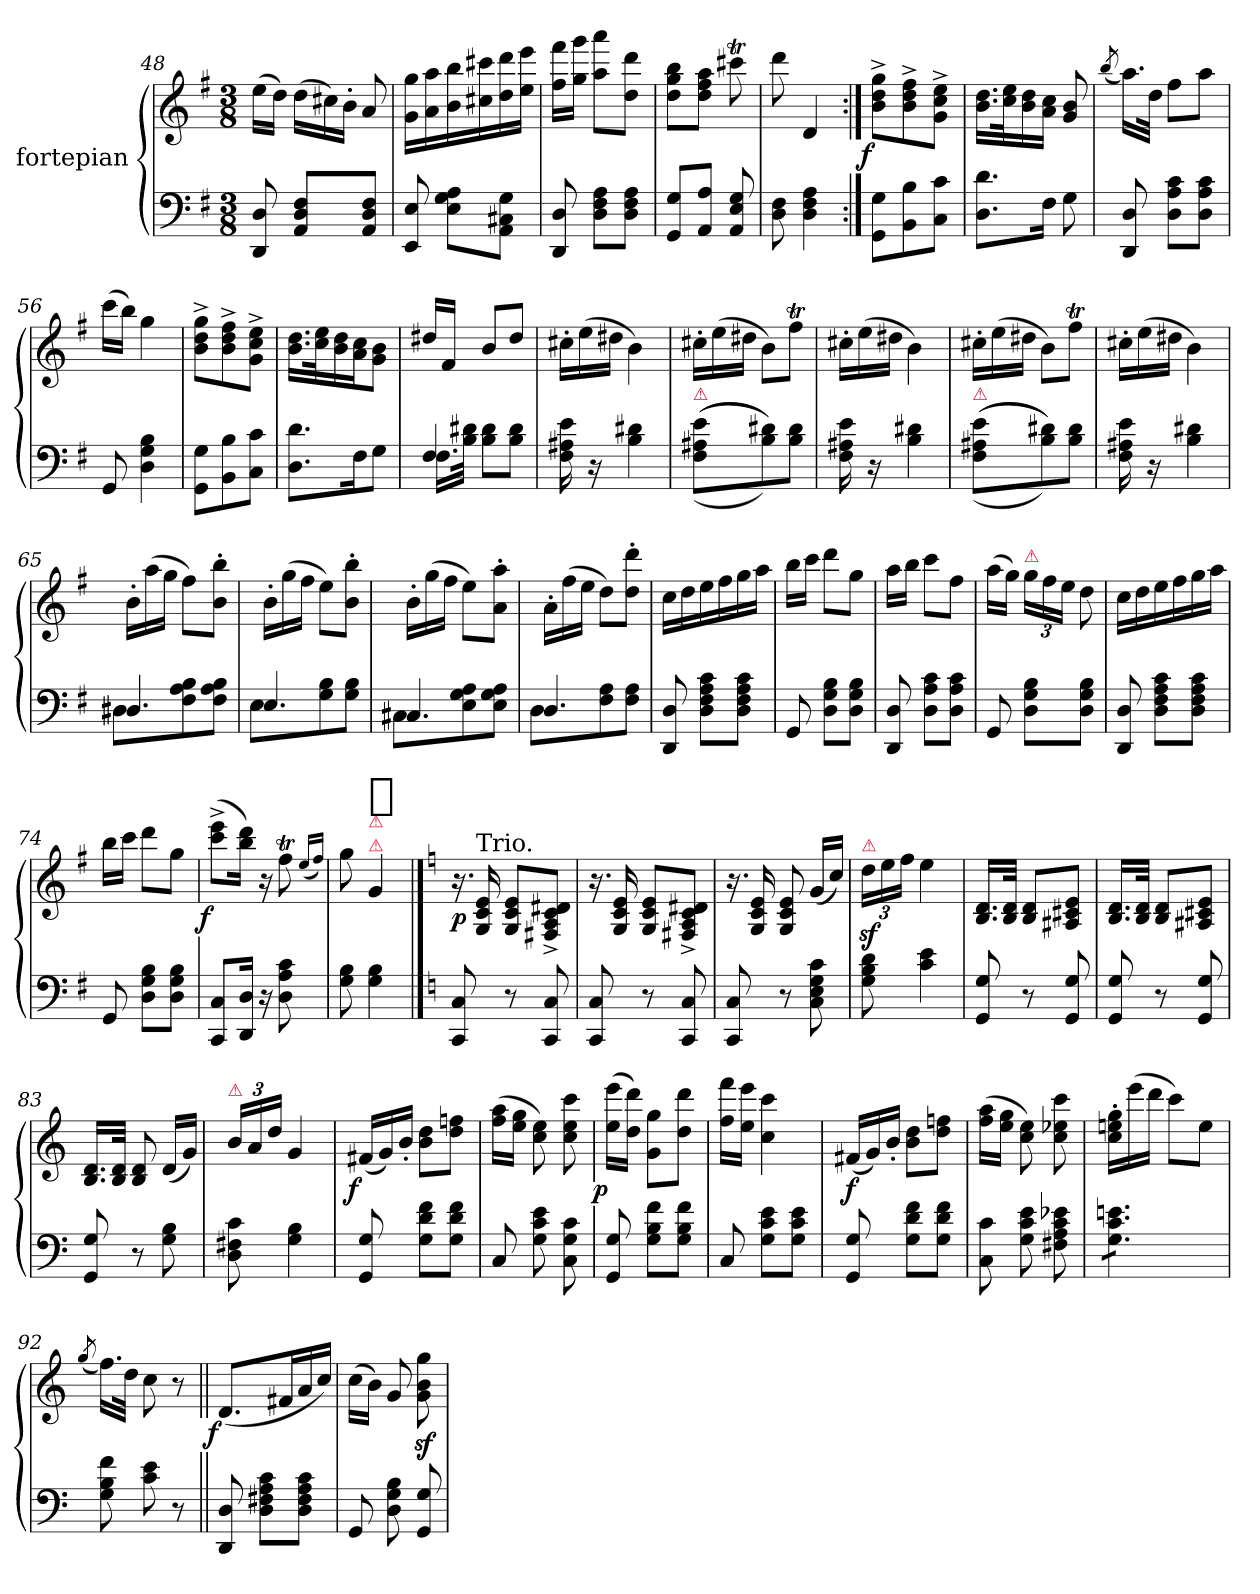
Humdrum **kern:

**kern	**kern	**dynam
*part2	*part1	*part1
*staff2	*staff1	*staff1
*I"fortepian	*I"fortepian	*
*clefF4	*clefG2	*
*k[f#]	*k[f#]	*
*M3/8	*M3/8	*
=48	=48	=48
8DD/ 8D/	(16ee\LL	.
.	16dd\JJ)	.
*	*Xtuplet	*
8AA/ 8D/ 8F#/L	(24dd\LL	.
.	24cc#X\)	.
.	24b'\JJ	.
8AA/ 8D/ 8F#/J	8a/	.
=49	=49	=49
8EE/ 8E/	16g\ 16gg\LL	.
.	16a\ 16aa\	.
8E\ 8G\ 8A\L	16b\ 16bb\	.
.	16cc#X\ 16ccc#X\	.
8AA\ 8C#X\ 8G\J	16dd\ 16ddd\	.
.	16ee\ 16eee\JJ	.
=50	=50	=50
8DD/ 8D/	16ff#\ 16fff#\LL	.
.	16gg\ 16ggg\JJ	.
8D\ 8F#\ 8A\L	8aa\ 8aaa\L	.
8D\ 8F#\ 8A\J	8dd\ 8ddd\J	.
=51	=51	=51
8GG/ 8G/L	8dd\ 8gg\ 8bb\L	.
8AA/ 8A/J	8dd\ 8ff#\ 8aa\J	.
8AA/ 8E/ 8G/	8ccc#Xt\	.
=52	=52	=52
8D\ 8F#\	8ddd\	.
4D\ 4F#\ 4A\	4d/	.
=53:|!	=53:|!	=53:|!
!	!	!LO:DY:rj
8GG\ 8G\L	8b^<\ 8dd^<\ 8gg^<\L	f
8BB\ 8B\	8b^<\ 8dd^<\ 8ff#^<\	.
8C\ 8c\J	8g^<\ 8cc^<\ 8ee^<\J	.
=54	=54	=54
8.D\ 8.d\L	16.b\ 16.dd\LL	.
.	32cc\ 32ee\K	.
.	16b\ 16dd\	.
16F#\Jk	16a\ 16cc\JJ	.
8G\	8g/ 8b/	.
=55	=55	=55
.	(8qbb/	.
8DD/ 8D/	16.aa\LL)	.
.	32dd\JJk	.
8D\ 8A\ 8c\L	8ff#\L	.
8D\ 8A\ 8c\J	8aa\J	.
=56	=56	=56
8GG/	(16ccc\LL	.
.	16bb\JJ)	.
4D\ 4G\ 4B\	4gg\	.
=57	=57	=57
8GG\ 8G\L	8b^<\ 8dd^<\ 8gg^<\L	.
8BB\ 8B\	8b^<\ 8dd^<\ 8ff#^<\	.
8C\ 8c\J	8g^<\ 8cc^<\ 8ee^<\J	.
=58	=58	=58
8.D\ 8.d\L	16.b\ 16.dd\LL	.
.	32cc\ 32ee\K	.
.	16b\ 16dd\	.
16F#\K	16a\ 16cc\J	.
8G\J	8g\ 8b\J	.
=59	=59	=59
*^	*	*
4F#/	16.F#\LL	16dd#X/LL	.
.	.	16f#/JJ	.
.	32B\ 32d#X\JJk	.	.
.	8B\ 8d#\L	8b/L	.
8ryy	8B\ 8d#\J	8dd#/J	.
*v	*v	*	*
=60	=60	=60
16F#\ 16A#X\ 16e\	24cc#X'\LL	.
.	(24ee\	.
16r	.	.
.	24dd#X\JJ	.
4B\ 4d#X\	4b\)	.
=61	=61	=61
!LO:TX:a:color=crimson:t=⚠	!	!
(<(>(>8F#\ 8A#X\ 8e\L	24cc#X'\LL	.
.	(24ee\	.
.	24dd#X\JJ	.
8B\ 8d#X\)))	8b\L)	.
8B\ 8d#\J	8ff#t\J	.
=62	=62	=62
16F#\ 16A#X\ 16e\	24cc#X'\LL	.
.	(24ee\	.
16r	.	.
.	24dd#X\JJ	.
4B\ 4d#X\	4b\)	.
=63	=63	=63
!LO:TX:a:color=crimson:t=⚠	!	!
(<(>(>8F#\ 8A#X\ 8e\L	24cc#X'\LL	.
.	(24ee\	.
.	24dd#X\JJ	.
8B\ 8d#X\)))	8b\L)	.
8B\ 8d#\J	8ff#t\J	.
=64	=64	=64
16F#\ 16A#X\ 16e\	24cc#X'\LL	.
.	(24ee\	.
16r	.	.
.	24dd#X\JJ	.
4B\ 4d#X\	4b\)	.
=65	=65	=65
*^	*	*
4.D#X/	8D#X\L	24b'\LL	.
.	.	(24aa\	.
.	.	24gg\JJ	.
.	8F#\ 8A\ 8B\	8ff#\L)	.
.	8F#\ 8A\ 8B\J	8b'\ 8bb'\J	.
=66	=66	=66	=66
4.E/	8E\L	24b'\LL	.
.	.	(24gg\	.
.	.	24ff#\JJ	.
.	8G\ 8B\	8ee\L)	.
.	8G\ 8B\J	8b'\ 8bb'\J	.
=67	=67	=67	=67
4.C#X/	8C#X\L	24b'\LL	.
.	.	(24gg\	.
.	.	24ff#\JJ	.
.	8E\ 8G\ 8A\	8ee\L)	.
.	8E\ 8G\ 8A\J	8a'\ 8aa'\J	.
=68	=68	=68	=68
4.D/	8D\L	24a'\LL	.
.	.	(24ff#\	.
.	.	24ee\JJ	.
.	8F#\ 8A\	8dd\L)	.
.	8F#\ 8A\J	8dd'\ 8ddd'\J	.
*v	*v	*	*
=69	=69	=69
8DD/ 8D/	16cc\LL	.
.	16dd\	.
8D\ 8F#\ 8A\ 8c\L	16ee\	.
.	16ff#\	.
8D\ 8F#\ 8A\ 8c\J	16gg\	.
.	16aa\JJ	.
=70	=70	=70
8GG/	16bb\LL	.
.	16ccc\JJ	.
8D\ 8G\ 8B\L	8ddd\L	.
8D\ 8G\ 8B\J	8gg\J	.
=71	=71	=71
8DD/ 8D/	16aa\LL	.
.	16bb\JJ	.
8D\ 8A\ 8c\L	8ccc\L	.
8D\ 8A\ 8c\J	8ff#\J	.
=72	=72	=72
8GG/	(16aa\LL	.
.	16gg\JJ)	.
*	*tuplet	*
!	!LO:TX:a:color=crimson:t=⚠	!
8D\ 8G\ 8B\L	24gg\LL	.
.	24ff#\	.
.	24ee\JJ	.
8D\ 8G\ 8B\J	8dd\	.
=73	=73	=73
8DD/ 8D/	16cc\LL	.
.	16dd\	.
8D\ 8F#\ 8A\ 8c\L	16ee\	.
.	16ff#\	.
8D\ 8F#\ 8A\ 8c\J	16gg\	.
.	16aa\JJ	.
=74	=74	=74
8GG/	16bb\LL	.
.	16ccc\JJ	.
8D\ 8G\ 8B\L	8ddd\L	.
8D\ 8G\ 8B\J	8gg\J	.
=75	=75	=75
!	!	!LO:DY:rj
8CC/ 8C/L	(8ccc^<\ 8eee^<\L	f
16DD/ 16D/Jk	16bb\ 16ddd\Jk)	.
16r	16r	.
8D\ 8A\ 8c\	8ff#t\	.
.	(16qqee/LL	.
.	16qqff#/JJ)	.
=76	=76	=76
8G\ 8B\	8gg\	.
!	!LO:TX:a:color=crimson:t=⚠	!
!	!LO:TX:a:color=crimson:t=⚠	!
!	!LO:TX:a:t=[segno]	!
4G\ 4B\	4g/	.
==77	==77	==77
*k[]	*k[]	*
8CC/ 8C/	16.r	p
!	!LO:TX:a:t=Trio.	!
!	!LO:N:vis=16	!
.	32G/ 32c/ 32e/	.
8r	8G/ 8c/ 8e/L	.
8CC/ 8C/	8F#X^/ 8A^/ 8c^/ 8d#X^/J	.
=78	=78	=78
8CC/ 8C/	16.r	.
!	!LO:N:vis=16	!
.	32G/ 32c/ 32e/	.
8r	8G/ 8c/ 8e/L	.
8CC/ 8C/	8F#X^/ 8A^/ 8c^/ 8d#X^/J	.
=79	=79	=79
8CC/ 8C/	16.r	.
!	!LO:N:vis=16	!
.	32G/ 32c/ 32e/	.
8r	8G/ 8c/ 8e/	.
8C\ 8E\ 8G\ 8c\	(16g/LL	.
.	16cc/JJ)	.
=80	=80	=80
!	!LO:TX:a:color=crimson:t=⚠	!
8G\ 8B\ 8d\	24ddz\LL	.
.	24ee\	.
.	24ff\JJ	.
4c\ 4e\	4ee\	.
=81	=81	=81
8GG/ 8G/	16.B/ 16.d/LL	.
.	32B/ 32d/JJk	.
8r	8B/ 8d/L	.
8GG/ 8G/	8A#X/ 8c#X/ 8e/J	.
=82	=82	=82
8GG/ 8G/	16.B/ 16.d/LL	.
.	32B/ 32d/JJk	.
8r	8B/ 8d/L	.
8GG/ 8G/	8A#X/ 8c#X/ 8e/J	.
=83	=83	=83
8GG/ 8G/	16.B/ 16.d/LL	.
.	32B/ 32d/JJk	.
8r	8B/ 8d/	.
8G\ 8B\	(16d/LL	.
.	16g/JJ)	.
=84	=84	=84
!	!LO:TX:a:color=crimson:t=⚠	!
8D\ 8F#X\ 8c\	24b/LL	.
.	24a/	.
.	24dd/JJ	.
4G\ 4B\	4g/	.
=85	=85	=85
*	*Xtuplet	*
!	!	!LO:DY:rj
8GG/ 8G/	(24f#X/LL	f
.	24g/)	.
.	24b'/JJ	.
8G\ 8d\ 8f\L	8b\ 8dd\L	.
8G\ 8d\ 8f\J	8dd\ 8ffn\J	.
=86	=86	=86
8C/	(16ff\ 16aa\LL	.
.	16ee\ 16gg\JJ	.
8G\ 8c\ 8e\	8cc\ 8ee\)	.
8C\ 8G\ 8c\	8cc\ 8ee\ 8ccc\	.
=87	=87	=87
!	!	!LO:DY:rj
8GG/ 8G/	(16ee\ 16eee\LL	p
.	16dd\ 16ddd\JJ)	.
8G\ 8B\ 8f\L	8g\ 8gg\L	.
8G\ 8B\ 8f\J	8dd\ 8ddd\J	.
=88	=88	=88
8C/	16ff\ 16fff\LL	.
.	16ee\ 16eee\JJ	.
8G\ 8c\ 8e\L	4cc\ 4ccc\	.
8G\ 8c\ 8e\J	.	.
=89	=89	=89
8GG/ 8G/	(24f#X/LL	f
.	24g/)	.
.	24b'/JJ	.
8G\ 8d\ 8f\L	8b\ 8dd\L	.
8G\ 8d\ 8f\J	8dd\ 8ffn\J	.
=90	=90	=90
8C\ 8c\	(16ff\ 16aa\LL	.
.	16ee\ 16gg\JJ	.
8G\ 8c\ 8e\	8cc\ 8ee\)	.
8F#X\ 8A\ 8c\ 8e-X\	8cc\ 8ee-X\ 8ccc\	.
=91	=91	=91
*tremolo	*	*
8G\ 8c\ 8en\L	24cc'\ 24een'\ 24gg'\LL	.
.	(24eee\	.
.	24ddd\JJ	.
8G\ 8c\ 8en\	8ccc\L)	.
8G\ 8c\ 8en\J	8ee\J	.
*Xtremolo	*	*
=92	=92	=92
.	(8qgg/	.
8G\ 8B\ 8f\	16.ff\LL)	.
.	32dd\JJk	.
8c\ 8e\	8cc\	.
8r	8r	.
=93||	=93||	=93||
!	!	!LO:DY:rj
8DD/ 8D/	(8.d/L	f
8D\ 8F#X\ 8A\ 8c\L	.	.
.	16f#X/L	.
8D\ 8F#\ 8A\ 8c\J	16a/	.
.	16cc/JJ)	.
=94	=94	=94
8GG/	(16cc\LL	.
.	16b\JJ)	.
8D\ 8G\ 8B\	8g/	.
8GG/ 8G/	8gz\ 8bz\ 8ggz\	.
=	=	=
*-	*-	*-
